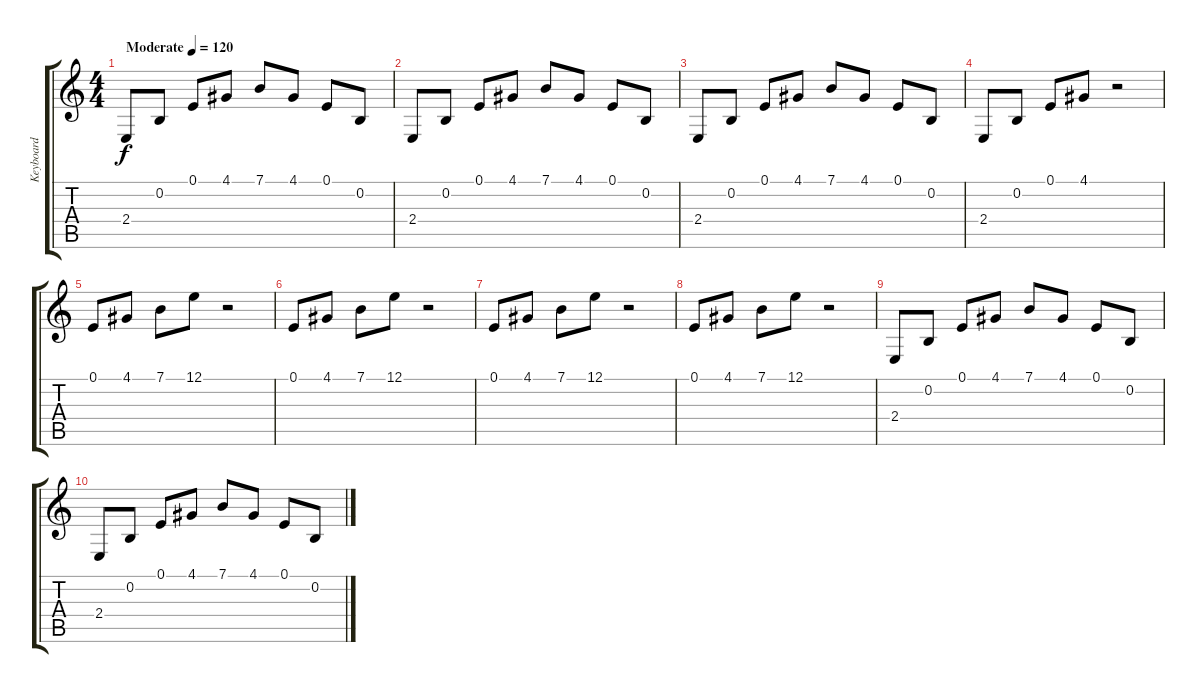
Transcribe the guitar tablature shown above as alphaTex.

\track ("Keyboard" "Keyboard") {instrument electricpiano1}
\staff {score tabs}
\tuning (E4 B3 G3 D3 A2 E2) {hide}
\ts (4 4)
\tempo (120 "Moderate")
\clef g2
\ks c
2.4.8{dy f instrument electricpiano1} 0.2.8 0.1.8 4.1.8 7.1.8 4.1.8 0.1.8 0.2.8 |
2.4.8 0.2.8 0.1.8 4.1.8 7.1.8 4.1.8 0.1.8 0.2.8 |
2.4.8 0.2.8 0.1.8 4.1.8 7.1.8 4.1.8 0.1.8 0.2.8 |
2.4.8 0.2.8 0.1.8 4.1.8 r.2 |
0.1.8 4.1.8 7.1.8 12.1.8 r.2 |
0.1.8 4.1.8 7.1.8 12.1.8 r.2 |
0.1.8 4.1.8 7.1.8 12.1.8 r.2 |
0.1.8 4.1.8 7.1.8 12.1.8 r.2 |
2.4.8 0.2.8 0.1.8 4.1.8 7.1.8 4.1.8 0.1.8 0.2.8 |
2.4.8 0.2.8 0.1.8 4.1.8 7.1.8 4.1.8 0.1.8 0.2.8
